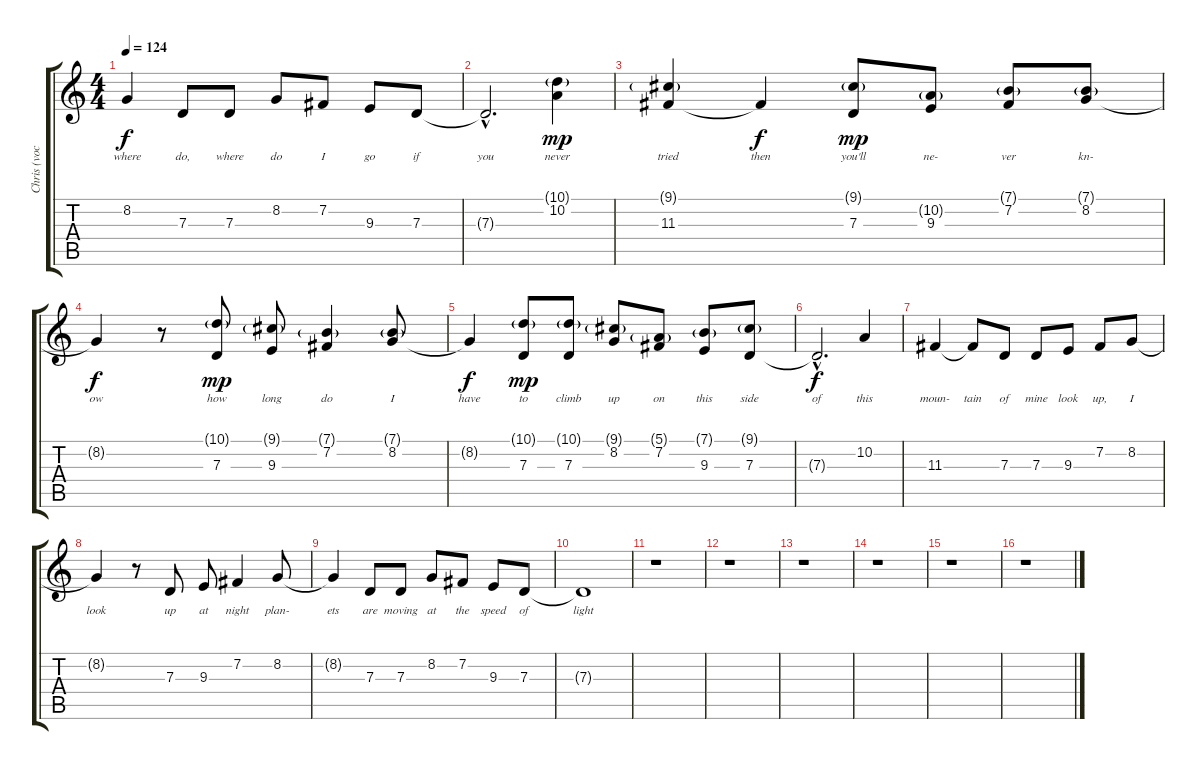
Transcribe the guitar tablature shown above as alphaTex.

\track ("Chris (vocals)" "Chris (voc") {instrument synthbrass2}
\staff {score tabs}
\tuning (E4 B3 G3 D3 A2 E2) {hide}
\ts (4 4)
\tempo 124
\clef g2
\ks c
8.2{t}.4{lyrics (0 "where") lyrics (1 "") lyrics (2 "") lyrics (3 "") lyrics (4 "") dy f} 7.3.8{lyrics (0 "do,") lyrics (1 "") lyrics (2 "") lyrics (3 "") lyrics (4 "")} 7.3.8{lyrics (0 "where") lyrics (1 "") lyrics (2 "") lyrics (3 "") lyrics (4 "")} 8.2.8{lyrics (0 "do") lyrics (1 "") lyrics (2 "") lyrics (3 "") lyrics (4 "")} 7.2.8{lyrics (0 "I") lyrics (1 "") lyrics (2 "") lyrics (3 "") lyrics (4 "")} 9.3.8{lyrics (0 "go") lyrics (1 "") lyrics (2 "") lyrics (3 "") lyrics (4 "")} 7.3.8{lyrics (0 "if") lyrics (1 "") lyrics (2 "") lyrics (3 "") lyrics (4 "")} |
7.3{hac t}.2{d lyrics (0 "you") lyrics (1 "") lyrics (2 "") lyrics (3 "") lyrics (4 "")} (10.1{g} 10.2).4{lyrics (0 "never") lyrics (1 "") lyrics (2 "") lyrics (3 "") lyrics (4 "") dy mp} |
(9.1{g} 11.3).4{lyrics (0 "tried") lyrics (1 "") lyrics (2 "") lyrics (3 "") lyrics (4 "")} 11.3{t}.4{lyrics (0 "then") lyrics (1 "") lyrics (2 "") lyrics (3 "") lyrics (4 "") dy f} (9.1{g} 7.3).8{lyrics (0 "you'll") lyrics (1 "") lyrics (2 "") lyrics (3 "") lyrics (4 "") dy mp} (10.2{g} 9.3).8{lyrics (0 "ne-") lyrics (1 "") lyrics (2 "") lyrics (3 "") lyrics (4 "")} (7.1{g} 7.2).8{lyrics (0 "ver") lyrics (1 "") lyrics (2 "") lyrics (3 "") lyrics (4 "")} (7.1{g} 8.2).8{lyrics (0 "kn-") lyrics (1 "") lyrics (2 "") lyrics (3 "") lyrics (4 "")} |
8.2{t}.4{lyrics (0 "ow") lyrics (1 "") lyrics (2 "") lyrics (3 "") lyrics (4 "") dy f} r.8 (10.1{g} 7.3).8{lyrics (0 "how") lyrics (1 "") lyrics (2 "") lyrics (3 "") lyrics (4 "") dy mp} (9.1{g} 9.3).8{lyrics (0 "long") lyrics (1 "") lyrics (2 "") lyrics (3 "") lyrics (4 "")} (7.1{g} 7.2).4{lyrics (0 "do") lyrics (1 "") lyrics (2 "") lyrics (3 "") lyrics (4 "")} (7.1{g} 8.2).8{lyrics (0 "I") lyrics (1 "") lyrics (2 "") lyrics (3 "") lyrics (4 "")} |
8.2{t}.4{lyrics (0 "have") lyrics (1 "") lyrics (2 "") lyrics (3 "") lyrics (4 "") dy f} (10.1{g} 7.3).8{lyrics (0 "to") lyrics (1 "") lyrics (2 "") lyrics (3 "") lyrics (4 "") dy mp} (10.1{g} 7.3).8{lyrics (0 "climb") lyrics (1 "") lyrics (2 "") lyrics (3 "") lyrics (4 "")} (9.1{g} 8.2).8{lyrics (0 "up") lyrics (1 "") lyrics (2 "") lyrics (3 "") lyrics (4 "")} (5.1{g} 7.2).8{lyrics (0 "on") lyrics (1 "") lyrics (2 "") lyrics (3 "") lyrics (4 "")} (7.1{g} 9.3).8{lyrics (0 "this") lyrics (1 "") lyrics (2 "") lyrics (3 "") lyrics (4 "")} (9.1{g} 7.3).8{lyrics (0 "side") lyrics (1 "") lyrics (2 "") lyrics (3 "") lyrics (4 "")} |
7.3{hac t}.2{d lyrics (0 "of") lyrics (1 "") lyrics (2 "") lyrics (3 "") lyrics (4 "") dy f} 10.2.4{lyrics (0 "this") lyrics (1 "") lyrics (2 "") lyrics (3 "") lyrics (4 "")} |
11.3.4{lyrics (0 "moun-") lyrics (1 "") lyrics (2 "") lyrics (3 "") lyrics (4 "")} 11.3{t}.8{lyrics (0 "tain") lyrics (1 "") lyrics (2 "") lyrics (3 "") lyrics (4 "")} 7.3.8{lyrics (0 "of") lyrics (1 "") lyrics (2 "") lyrics (3 "") lyrics (4 "")} 7.3.8{lyrics (0 "mine") lyrics (1 "") lyrics (2 "") lyrics (3 "") lyrics (4 "")} 9.3.8{lyrics (0 "look") lyrics (1 "") lyrics (2 "") lyrics (3 "") lyrics (4 "")} 7.2.8{lyrics (0 "up,") lyrics (1 "") lyrics (2 "") lyrics (3 "") lyrics (4 "")} 8.2.8{lyrics (0 "I") lyrics (1 "") lyrics (2 "") lyrics (3 "") lyrics (4 "")} |
8.2{t}.4{lyrics (0 "look") lyrics (1 "") lyrics (2 "") lyrics (3 "") lyrics (4 "")} r.8 7.3.8{lyrics (0 "up") lyrics (1 "") lyrics (2 "") lyrics (3 "") lyrics (4 "")} 9.3.8{lyrics (0 "at") lyrics (1 "") lyrics (2 "") lyrics (3 "") lyrics (4 "")} 7.2.4{lyrics (0 "night") lyrics (1 "") lyrics (2 "") lyrics (3 "") lyrics (4 "")} 8.2.8{lyrics (0 "plan-") lyrics (1 "") lyrics (2 "") lyrics (3 "") lyrics (4 "")} |
8.2{t}.4{lyrics (0 "ets") lyrics (1 "") lyrics (2 "") lyrics (3 "") lyrics (4 "")} 7.3.8{lyrics (0 "are") lyrics (1 "") lyrics (2 "") lyrics (3 "") lyrics (4 "")} 7.3.8{lyrics (0 "moving") lyrics (1 "") lyrics (2 "") lyrics (3 "") lyrics (4 "")} 8.2.8{lyrics (0 "at") lyrics (1 "") lyrics (2 "") lyrics (3 "") lyrics (4 "")} 7.2.8{lyrics (0 "the") lyrics (1 "") lyrics (2 "") lyrics (3 "") lyrics (4 "")} 9.3.8{lyrics (0 "speed") lyrics (1 "") lyrics (2 "") lyrics (3 "") lyrics (4 "")} 7.3.8{lyrics (0 "of") lyrics (1 "") lyrics (2 "") lyrics (3 "") lyrics (4 "")} |
7.3{t}.1{lyrics (0 "light") lyrics (1 "") lyrics (2 "") lyrics (3 "") lyrics (4 "")} |
r.1 |
r.1 |
r.1 |
r.1 |
r.1 |
r.1
